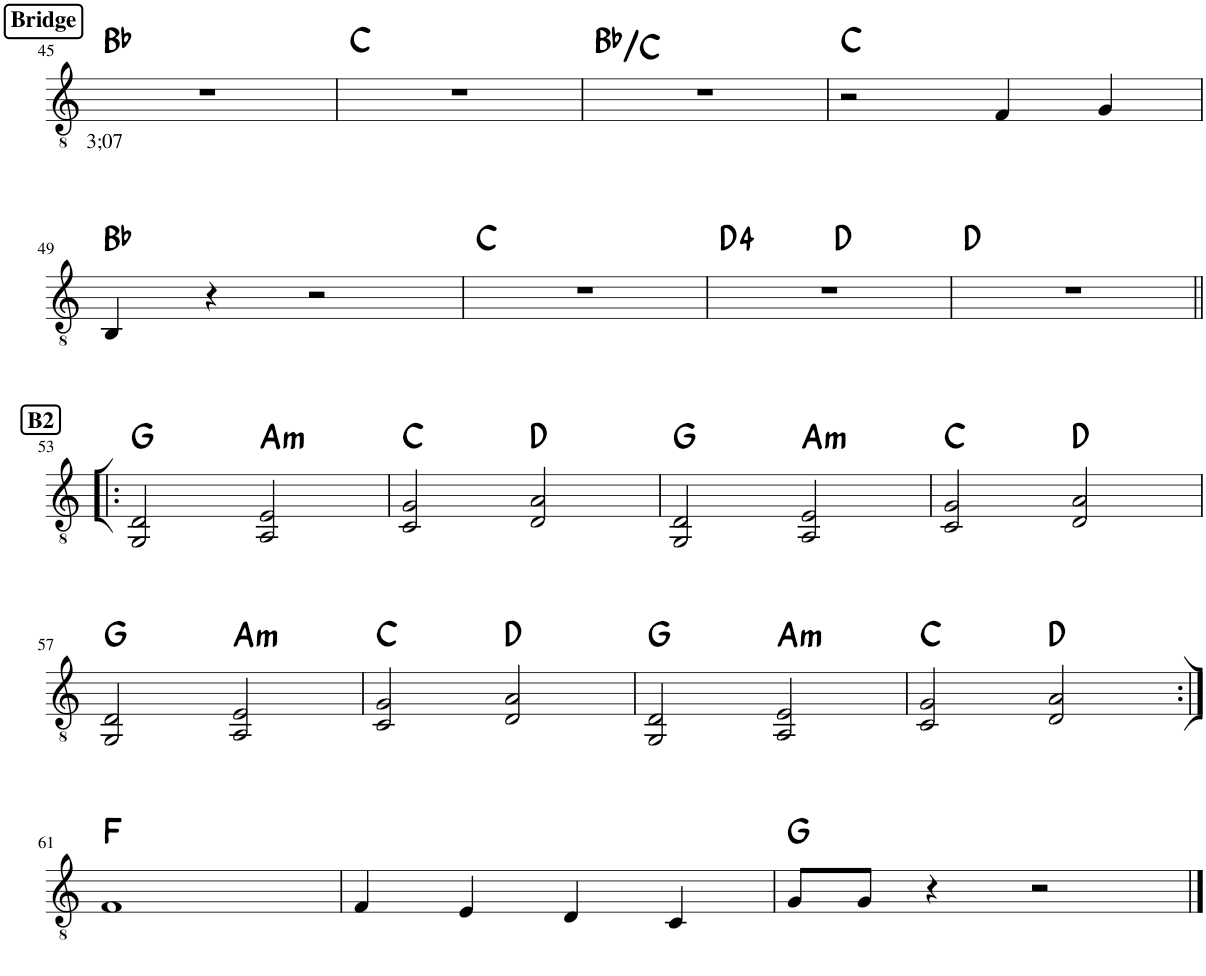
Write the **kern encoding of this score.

**kern	**harte
*part1	*part1
*staff1	*
*I"Classical Guitar	*
*I'Guit.	*
!!LO:PB:g=z
*clefGv2	*
*k[]	*
*M4/4	*
!!LO:REH:place=s1:a:B:cj:fs=11:t=Bridge
=45	=45
!LO:TX:b:t=3;07	!
1r	Bb:maj
=46	=46
1r	C:maj
=47	=47
1r	Bb:maj/2
=48	=48
2r	C:maj
4F/	.
4G/	.
!!LO:LB:g=z
=49	=49
4BBn/	Bb:maj
4r	.
2r	.
=50	=50
1r	C:maj
=51	=51
*^	*
1r	2ryy	D:maj(4)
.	2ryy	D:maj
*v	*v	*
=52	=52
1r	D:maj
!!LO:LB:g=z
!!LO:REH:place=s1:a:B:cj:fs=11:t=B2
=53!|:	=53!|:
2GG/ 2D/	G:maj
!	!LO:H:kt=m
2AA/ 2E/	A:min
=54	=54
2C/ 2G/	C:maj
2D/ 2A/	D:maj
=55	=55
2GG/ 2D/	G:maj
!	!LO:H:kt=m
2AA/ 2E/	A:min
=56	=56
2C/ 2G/	C:maj
2D/ 2A/	D:maj
!!LO:LB:g=z
=57	=57
2GG/ 2D/	G:maj
!	!LO:H:kt=m
2AA/ 2E/	A:min
=58	=58
2C/ 2G/	C:maj
2D/ 2A/	D:maj
=59	=59
2GG/ 2D/	G:maj
!	!LO:H:kt=m
2AA/ 2E/	A:min
=60	=60
2C/ 2G/	C:maj
2D/ 2A/	D:maj
!!LO:LB:g=z
=61:|!	=61:|!
1F	F:maj
=62	=62
4F/	.
4E/	.
4D/	.
4C/	.
=63	=63
8G/L	G:maj
8G/J	.
4r	.
2r	.
==	==
*-	*-
